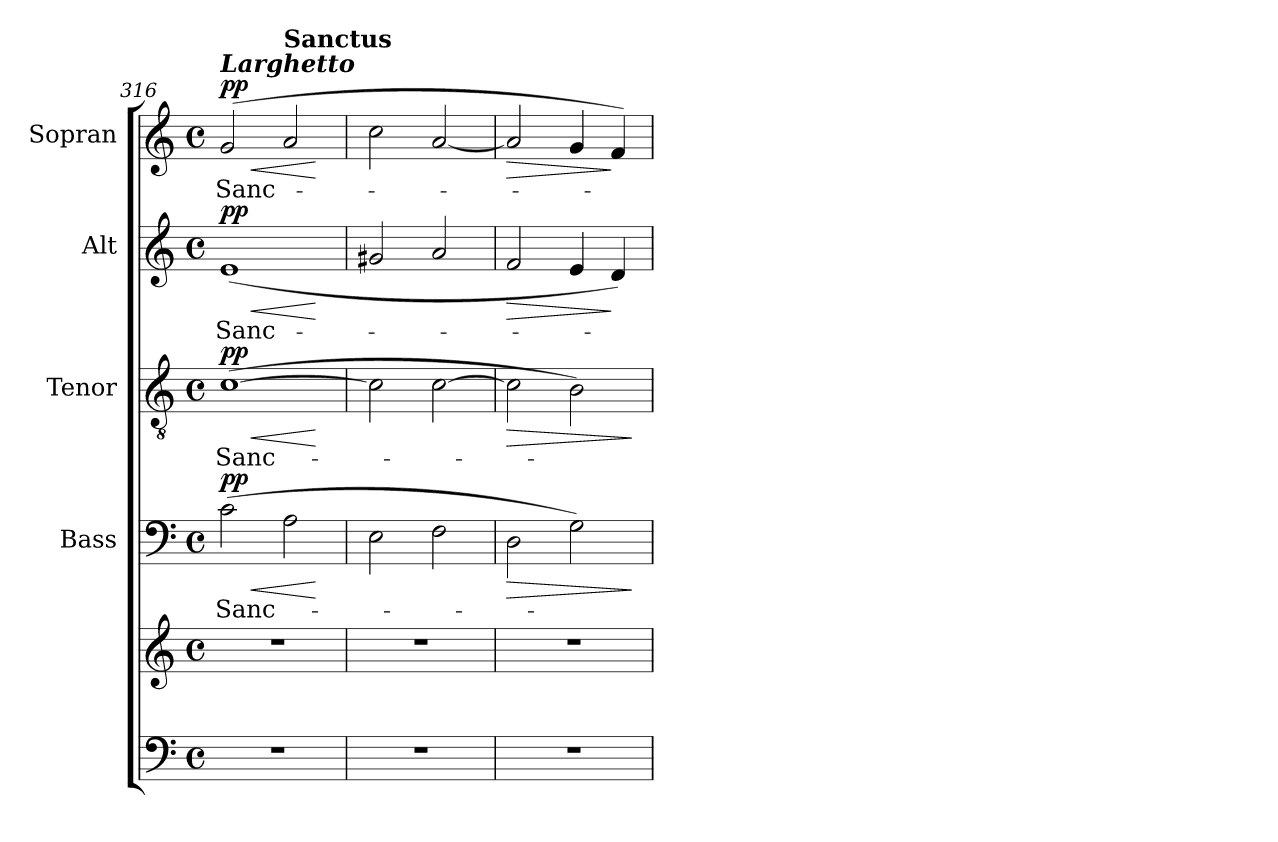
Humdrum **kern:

**kern	**kern	**kern	**text	**dynam	**kern	**text	**dynam	**kern	**text	**dynam	**kern	**text	**dynam
*part5	*part5	*part4	*part4	*part4	*part3	*part3	*part3	*part2	*part2	*part2	*part1	*part1	*part1
*staff6	*staff5	*staff4	*staff4	*staff4	*staff3	*staff3	*staff3	*staff2	*staff2	*staff2	*staff1	*staff1	*staff1
*	*	*I"Bass	*	*	*I"Tenor	*	*	*I"Alt	*	*	*I"Sopran	*	*
*	*	*I'B.	*	*	*I'T.	*	*	*I'A.	*	*	*I'S.	*	*
!!LO:LB:g=z
*clefF4	*clefG2	*clefF4	*	*	*clefGv2	*	*	*clefG2	*	*	*clefG2	*	*
*k[]	*k[]	*k[]	*	*	*k[]	*	*	*k[]	*	*	*k[]	*	*
*C:	*C:	*C:	*	*	*C:	*	*	*C:	*	*	*C:	*	*
*M4/4	*M4/4	*M4/4	*	*	*M4/4	*	*	*M4/4	*	*	*M4/4	*	*
*met(c)	*met(c)	*met(c)	*	*	*met(c)	*	*	*met(c)	*	*	*met(c)	*	*
=316	=316	=316	=316	=316	=316	=316	=316	=316	=316	=316	=316	=316	=316
!	!	!	!	!	!	!	!	!	!	!	!LO:TX:a:Bi:t=Larghetto	!	!
!	!	!	!LO:LY:b	!LO:HP:b	!	!LO:LY:b	!LO:HP:b	!	!LO:LY:b	!LO:HP:b	!	!LO:LY:b	!LO:HP:b
!	!	!	!	!LO:DY:n=1:a	!	!	!LO:DY:n=1:a	!	!	!LO:DY:n=1:a	!	!	!LO:DY:n=1:a
1r	1r	(>2c\	Sanc-	< pp	(>[1c	Sanc-	< pp	(<1e	Sanc-	< pp	(>2g/	Sanc-	< pp
!	!	!	!	!	!	!	!	!	!	!	!LO:TX:a:B:t=Sanctus	!	!
.	.	2A\	.	.	.	.	.	.	.	.	2a/	.	.
.	.	.	.	[	.	.	[	.	.	[	.	.	[
=317	=317	=317	=317	=317	=317	=317	=317	=317	=317	=317	=317	=317	=317
1r	1r	2E\	.	.	2c\]	.	.	2g#X/	.	.	2cc\	.	.
.	.	2F\	.	.	[2c\	.	.	2a/	.	.	[2a/	.	.
=318	=318	=318	=318	=318	=318	=318	=318	=318	=318	=318	=318	=318	=318
!	!	!	!	!LO:HP:b	!	!	!LO:HP:b	!	!	!LO:HP:b	!	!	!LO:HP:b
1r	1r	2D\	.	>	2c\]	.	>	2f/	.	>	2a/]	.	>
.	.	2G\)	.	.	2B\)	.	.	4e/	.	.	4g/	.	.
.	.	.	.	.	.	.	.	4d/)	.	]	4f/)	.	]
.	.	.	.	]	.	.	]	.	.	.	.	.	.
=	=	=	=	=	=	=	=	=	=	=	=	=	=
*-	*-	*-	*-	*-	*-	*-	*-	*-	*-	*-	*-	*-	*-
